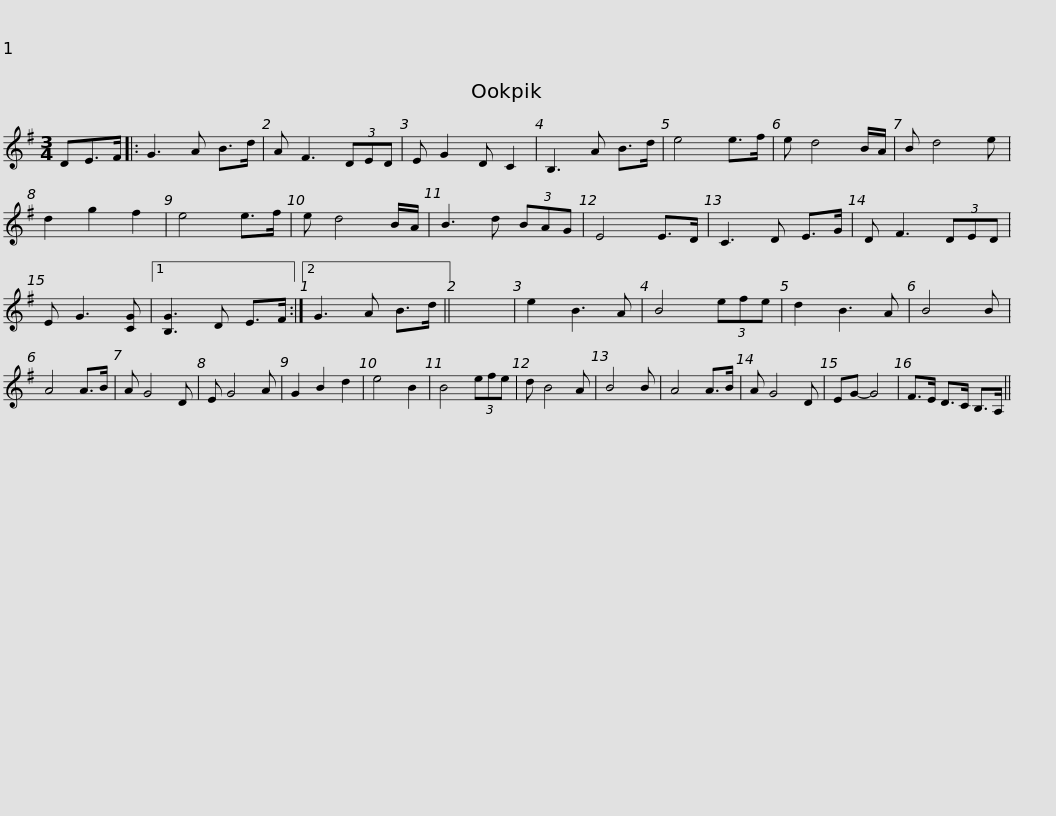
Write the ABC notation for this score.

X:1
L:1/8
M:3/4
I:linebreak $
K:G
V:1 treble
V:1
 DE>F |: G3 A B>d | A F3 (3DED | E G2 D C2 | B,3 A B>d | %5
 e4 e>f | e d4 B/A/ | B d4 e | d2 g2 f2 |$ e4 e>f | %10
 e d4 B/A/ | B3 d (3BAG | E4 E>D | C3 D E>G | D F3 (3DED | %15
 E G3 [CG] |1 [B,G]3 D E>F :|2$ G3 A B>d || x6 | e2 B3 A | %20
 B4 (3efe | d2 B3 A | B4 B | A4 A>B | A G4 D | %25
 E G4 A | G2 B2 d2 | e4 B2 |$ B4 (3efe | d B4 A | %30
 B4 B | A4 A>B | A G4 D | EG- G4 | F>E D>C B,>A, || %35
